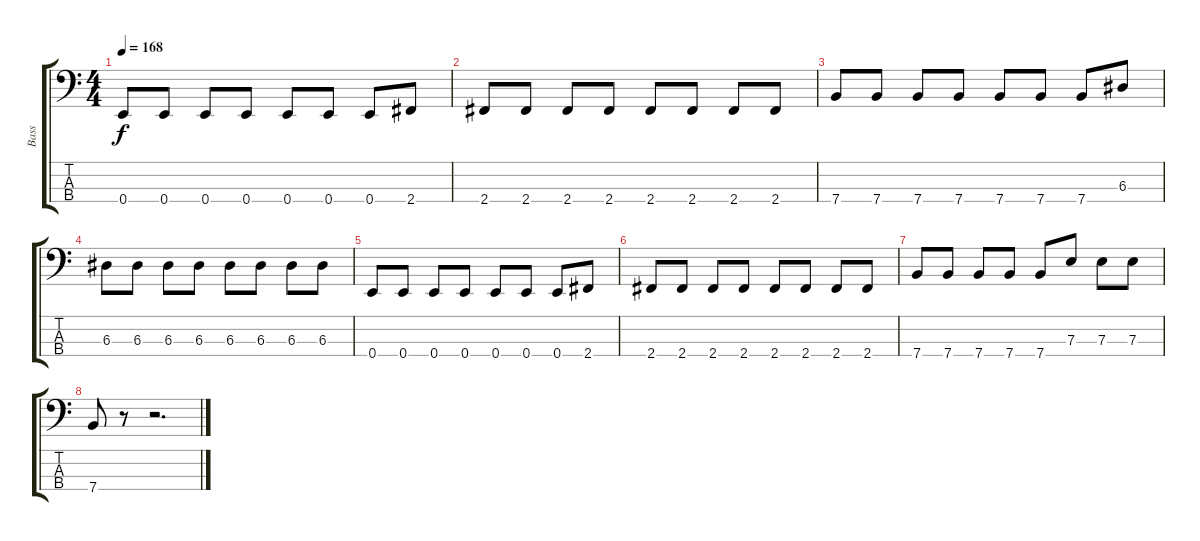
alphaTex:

\track ("Bass" "Bass") {instrument electricbasspick}
\staff {score tabs}
\tuning (G2 D2 A1 E1) {hide}
\ts (4 4)
\tempo 168
\clef f4
\ks c
0.4.8{dy f} 0.4.8 0.4.8 0.4.8 0.4.8 0.4.8 0.4.8 2.4.8 |
2.4.8 2.4.8 2.4.8 2.4.8 2.4.8 2.4.8 2.4.8 2.4.8 |
7.4.8 7.4.8 7.4.8 7.4.8 7.4.8 7.4.8 7.4.8 6.3.8 |
6.3.8 6.3.8 6.3.8 6.3.8 6.3.8 6.3.8 6.3.8 6.3.8 |
0.4.8 0.4.8 0.4.8 0.4.8 0.4.8 0.4.8 0.4.8 2.4.8 |
2.4.8 2.4.8 2.4.8 2.4.8 2.4.8 2.4.8 2.4.8 2.4.8 |
7.4.8 7.4.8 7.4.8 7.4.8 7.4.8 7.3.8 7.3.8 7.3.8 |
7.4.8 r.8 r.2{d}
